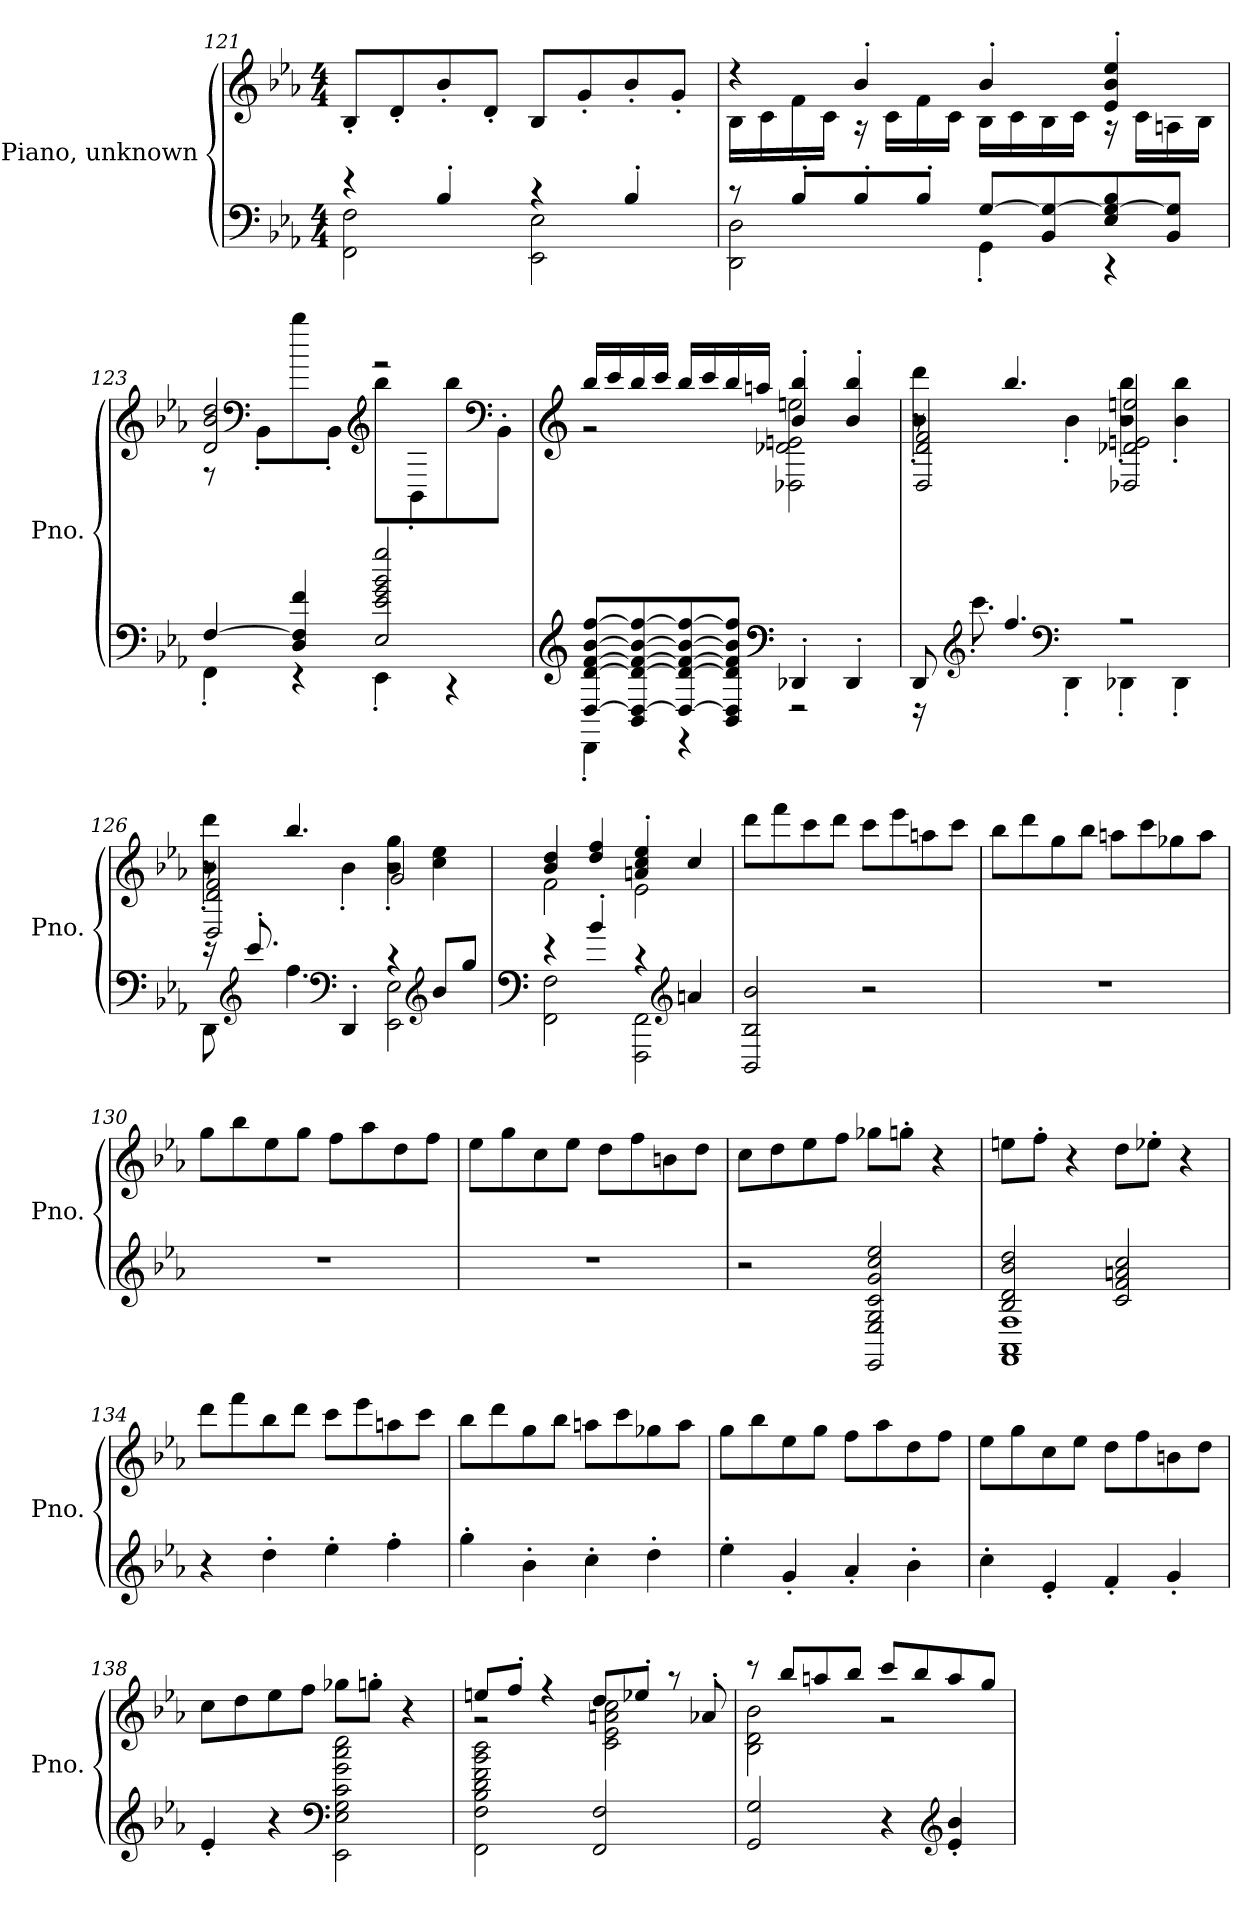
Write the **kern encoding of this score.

**kern	**kern
*part1	*part1
*staff2	*staff1
*I"Piano, unknown	*
*I'Pno.	*
*clefF4	*clefG2
*k[b-e-a-]	*k[b-e-a-]
*M4/4	*M4/4
=121	=121
*^	*
4r	2FF\ 2F\	8B-'/L
.	.	8d'/
4B-'/	.	8b-'/
.	.	8d'/J
4r	2EE-\ 2E-\	8B-/L
.	.	8g'/
4B-'/	.	8b-'/
.	.	8g'/J
=122	=122	=122
*	*	*^
8r	2DD\ 2D\	4r	16B-\LL
.	.	.	16c\
8B-'/L	.	.	16f\
.	.	.	16c\JJ
8B-'/	.	4b-'/	16r
.	.	.	16c\LL
8B-'/J	.	.	16f\
.	.	.	16c\JJ
[8G/L	4GG'\	4b-'/	16B-\LL
.	.	.	16c\
8BB-/ 8G/_	.	.	16B-\
.	.	.	16c\JJ
8E-/ 8G/_ 8B-/	4r	4e-/' 4b-/' 4ee-/'	16r
.	.	.	16c\LL
8BB-/ 8G/]J	.	.	16An\
.	.	.	16B-\JJ
!!LO:LB:g=z	!!
=123	=123	=123	=123
[4F/	4FF'\	2d/ 2b-/ 2dd/	8r
*	*	*clefF4	*
.	.	.	8BB-'\L
4D/ 4F/] 4f/	4r	.	8bb-\
.	.	.	8BB-'\J
*	*	*clefG2	*
2E-/ 2e-/ 2g/ 2b-/ 2gg/	4EE-'\	2r	8bb-\L
.	.	.	8BB-'\
.	4r	.	8bb-\
*	*	*clefF4	*
.	.	.	8BB-'\J
=124	=124	=124	=124
*clefG2	*	*clefG2	*
[8D/ [8d/ [8f/ [8b-/ [8ff/L	4DD'\	16bb-/LL	2r
.	.	16ccc/	.
8BB-/ 8D/_ 8d/_ 8f/_ 8b-/_ 8ff/_	.	16bb-/	.
.	.	16ccc/JJ	.
8D/_ 8d/_ 8f/_ 8b-/_ 8ff/_	4r	16bb-/LL	.
.	.	16ccc/	.
8BB-/ 8D/] 8d/] 8f/] 8b-/] 8ff/]J	.	16bb-/	.
.	.	16aan/JJ	.
*clefF4	*	*	*
4DD-X'/	2r	4b-/' 4bb-/'	2D-X\ 2d-X\ 2en\ 2een\
4DD-'/	.	4b-/' 4bb-/'	.
!!LO:LB:g=z
=125	=125	=125	=125
*	*	*	*^
8DD/	16r	8r	4b-\' 4ddd\'	2D/ 2d/ 2f/
*clefG2	*	*	*	*
.	8.ccc'\	.	.	.
4.ff/	.	4.bb-/	.	.
*clefF4	*	*	*	*
.	4DD'\	.	4b-'\	.
2r	4DD-X'\	2r	4b-\' 4bb-\'	2D-X/ 2d-X/ 2en/ 2een/
.	4DD-'\	.	4b-\' 4bb-\'	.
=126	=126	=126	=126	=126
16r	8DD\	8r	4b-\' 4ddd\'	2D/ 2d/ 2f/
*clefG2	*	*	*	*
8.ccc'/	.	.	.	.
.	4.ff\	4.bb-/	.	.
*clefF4	*	*	*	*
4DD'/	.	.	4b-'\	.
4r	2EE-\ 2E-\	2r	4b-\' 4gg\'	2g/
*clefG2	*	*	*	*
8b-/L	.	.	4cc\ 4ee-\	.
8gg/J	.	.	.	.
*	*	*v	*v	*v
=127	=127	=127
*clefF4	*	*
*	*	*^
4r	2FF\ 2F\	4b-/ 4dd/	2f\
4b-'/	.	4dd/ 4ff/	.
4r	2FFF\ 2FF\	4an/' 4cc/' 4ee-/'	2e-\
*clefG2	*	*	*
4an/	.	4cc/	.
*v	*v	*	*
*	*v	*v
!!LO:LB:g=z
=128	=128
2BB-/ 2B-/ 2b-/	8ddd\L
.	8fff\
.	8ccc\
.	8ddd\J
2r	8ccc\L
.	8eee-\
.	8aan\
.	8ccc\J
=129	=129
1r	8bb-\L
.	8ddd\
.	8gg\
.	8bb-\J
.	8aan\L
.	8ccc\
.	8gg-X\
.	8aa\J
=130	=130
1r	8gg\L
.	8bb-\
.	8ee-\
.	8gg\J
.	8ff\L
.	8aa-\
.	8dd\
.	8ff\J
=131	=131
1r	8ee-\L
.	8gg\
.	8cc\
.	8ee-\J
.	8dd\L
.	8ff\
.	8bn\
.	8dd\J
!!LO:LB:g=z
=132	=132
2r	8cc\L
.	8dd\
.	8ee-\
.	8ff\J
2EE-/ 2E-/ 2G/ 2c/ 2g/ 2cc/ 2ee-/	8gg-X\L
.	8ggn'\J
.	4r
=133	=133
*^	*
2B-/ 2d/ 2b-/ 2dd/	1FF 1AA- 1F	8een\L
.	.	8ff'\J
.	.	4r
2c/ 2f/ 2an/ 2cc/	.	8dd\L
.	.	8ee-X'\J
.	.	4r
*v	*v	*
=134	=134
4r	8ddd\L
.	8fff\
4dd'\	8bb-\
.	8ddd\J
4ee-'\	8ccc\L
.	8eee-\
4ff'\	8aan\
.	8ccc\J
=135	=135
4gg'\	8bb-\L
.	8ddd\
4b-'\	8gg\
.	8bb-\J
4cc'\	8aan\L
.	8ccc\
4dd'\	8gg-X\
.	8aa\J
!!LO:LB:g=z
=136	=136
4ee-'\	8gg\L
.	8bb-\
4g'/	8ee-\
.	8gg\J
4a-'/	8ff\L
.	8aa-\
4b-'\	8dd\
.	8ff\J
=137	=137
4cc'\	8ee-\L
.	8gg\
4e-'/	8cc\
.	8ee-\J
4f'/	8dd\L
.	8ff\
4g'/	8bn\
.	8dd\J
=138	=138
4e-'/	8cc\L
.	8dd\
4r	8ee-\
.	8ff\J
*clefF4	*
2EE-\ 2E-\ 2G\ 2c\ 2g\ 2cc\ 2ee-\	8gg-X\L
.	8ggn'\J
.	4r
=139	=139
*	*^
2FF\ 2F\ 2B-\ 2d\ 2f\ 2b-\ 2dd\	8een/L	2r
.	8ff'/J	.
.	4r	.
2FF/ 2F/	8dd/L	2c\ 2e-\ 2an\ 2cc\
.	8ee-X'/J	.
.	8r	.
.	8a-X'/	.
!!LO:PB:g=z	!!
=140	=140	=140
2GG/ 2G/	8r	2B-\ 2d\ 2b-\
.	8bb-/L	.
.	8aan/	.
.	8bb-/J	.
4r	8ccc/L	2r
.	8bb-/	.
*clefG2	*	*
4e-/' 4b-/'	8aa/	.
.	8gg/J	.
*	*v	*v
=	=
*-	*-
